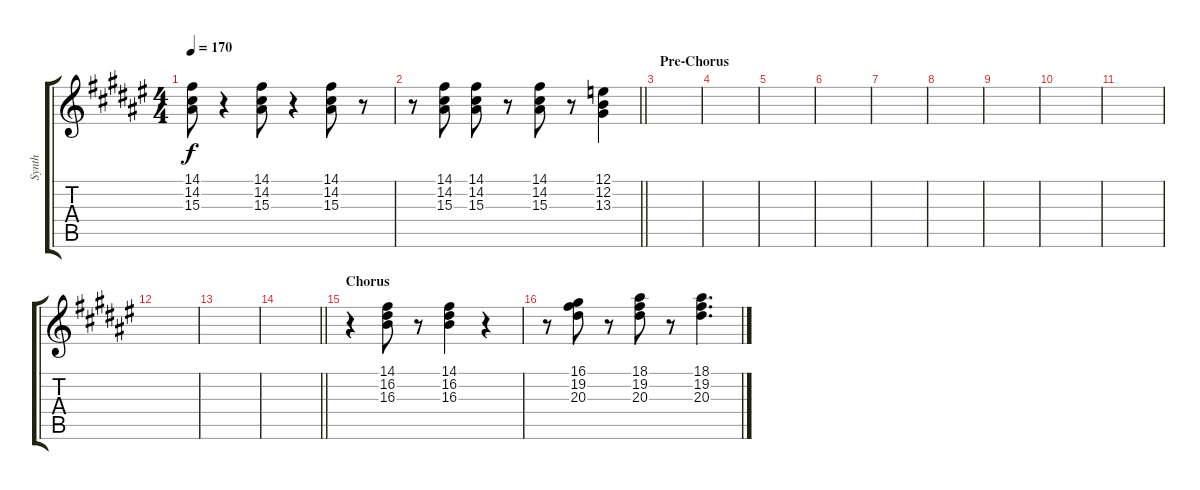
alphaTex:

\track ("Synth" "Synth") {instrument lead2sawtooth}
\staff {score tabs}
\tuning (E4 B3 G3 D3 A2 E2) {hide}
\ts (4 4)
\tempo 170
\clef g2
\ks f#
(14.1 14.2 15.3).8{dy f} r.4 (14.1 14.2 15.3).8 r.4 (14.1 14.2 15.3).8 r.8 |
\barLineRight lightlight
r.8 (14.1 14.2 15.3).8 (14.1 14.2 15.3).8 r.8 (14.1 14.2 15.3).8 r.8 (12.1 12.2 13.3).4 |
\section ("" "Pre-Chorus")
|
|
|
|
|
|
|
|
|
|
|
\barLineRight lightlight
|
\section ("" "Chorus")
r.4 (14.1 16.2 16.3).8 r.8 (14.1 16.2 16.3).4 r.4 |
r.8 (16.1 19.2 20.3).8 r.8 (18.1 19.2 20.3).8 r.8 (18.1 19.2 20.3).4{d}
